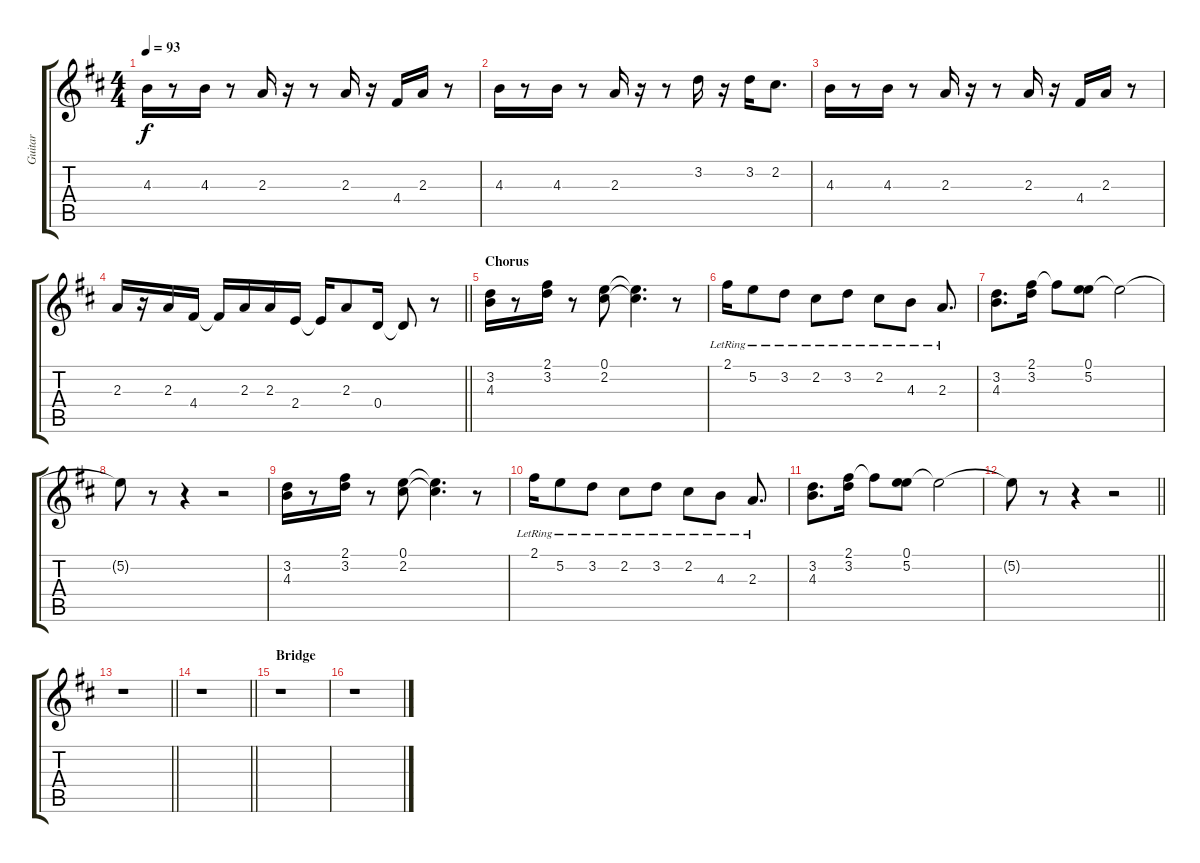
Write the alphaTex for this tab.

\track ("Guitar" "Guitar") {instrument electricguitarmuted}
\staff {score tabs}
\tuning (E4 B3 G3 D3 A2 E2) {hide}
\ts (4 4)
\tempo 93
\clef g2
\ks d
4.3.16{dy f} r.8 4.3.16 r.8 2.3.16 r.16 r.8 2.3.16 r.16 4.4.16 2.3.16 r.8 |
4.3.16 r.8 4.3.16 r.8 2.3.16 r.16 r.8 3.2.16 r.16 3.2.16 2.2.8{d} |
4.3.16 r.8 4.3.16 r.8 2.3.16 r.16 r.8 2.3.16 r.16 4.4.16 2.3.16 r.8 |
\barLineRight lightlight
2.3.16 r.16 2.3.16 4.4.16 4.4{t}.16 2.3.16 2.3.16 2.4.16 2.4{t}.16 2.3.8 0.4.16 0.4{t}.8 r.8 |
\section ("" "Chorus")
(3.2 4.3).16 r.8 (2.1 3.2).16 r.8 (0.1 2.2).8 (0.1{t} 2.2{t}).4{d} r.8 |
2.1{lr}.16 5.2{lr}.8 3.2{lr}.8 2.2{lr}.8 3.2{lr}.8 2.2{lr}.8 4.3{lr}.8 2.3{lr}.8{d} |
(3.2 4.3).8{d} (2.1 3.2).16 2.1{t}.8 (0.1 5.2).8 5.2{t}.2 |
5.2{t}.8 r.8 r.4 r.2 |
(3.2 4.3).16 r.8 (2.1 3.2).16 r.8 (0.1 2.2).8 (0.1{t} 2.2{t}).4{d} r.8 |
2.1{lr}.16 5.2{lr}.8 3.2{lr}.8 2.2{lr}.8 3.2{lr}.8 2.2{lr}.8 4.3{lr}.8 2.3{lr}.8{d} |
(3.2 4.3).8{d} (2.1 3.2).16 2.1{t}.8 (0.1 5.2).8 5.2{t}.2 |
\barLineRight lightlight
5.2{t}.8 r.8 r.4 r.2 |
\barLineRight lightlight
r.1 |
\barLineRight lightlight
r.1 |
\section ("" "Bridge")
r.1 |
r.1
